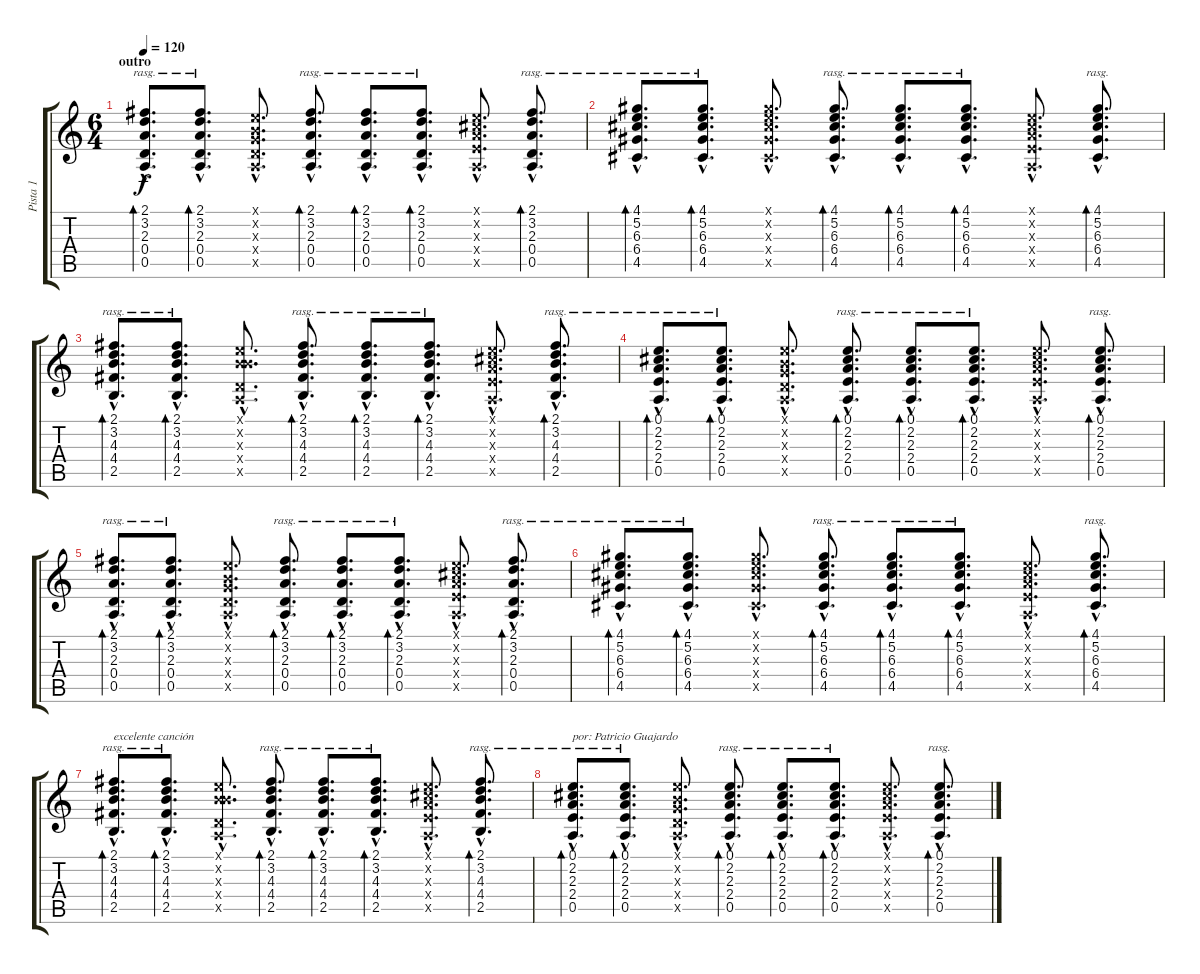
\track ("Pista 1" "Pista 1") {instrument acousticguitarsteel}
\staff {score tabs}
\tuning (E4 B3 G3 D3 A2 E2) {hide}
\ts (6 4)
\section ("" "outro")
\tempo 120
\clef g2
\ks c
(2.1{hac} 3.2{hac} 2.3{hac} 0.4{hac} 0.5{hac}).8{d bd 30 rasg ii dy f} (2.1{hac} 3.2{hac} 2.3{hac} 0.4{hac} 0.5{hac}).8{d bd 30 rasg ii} (0.1{hac x} 0.2{hac x} 0.3{hac x} 0.4{hac x} 0.5{hac x}).8{d} (2.1{hac} 3.2{hac} 2.3{hac} 0.4{hac} 0.5{hac}).8{d bd 30 rasg ii} (2.1{hac} 3.2{hac} 2.3{hac} 0.4{hac} 0.5{hac}).8{d bd 30 rasg ii} (2.1{hac} 3.2{hac} 2.3{hac} 0.4{hac} 0.5{hac}).8{d bd 30 rasg ii} (0.1{hac x} 2.2{hac x} 2.3{hac x} 2.4{hac x} 0.5{hac x}).8{d} (2.1{hac} 3.2{hac} 2.3{hac} 0.4{hac} 0.5{hac}).8{d bd 30 rasg ii} |
(4.1{hac} 5.2{hac} 6.3{hac} 6.4{hac} 4.5{hac}).8{d bd 30 rasg ii} (4.1{hac} 5.2{hac} 6.3{hac} 6.4{hac} 4.5{hac}).8{d bd 30 rasg ii} (4.1{hac x} 5.2{hac x} 6.3{hac x} 6.4{hac x} 4.5{hac x}).8{d} (4.1{hac} 5.2{hac} 6.3{hac} 6.4{hac} 4.5{hac}).8{d bd 30 rasg ii} (4.1{hac} 5.2{hac} 6.3{hac} 6.4{hac} 4.5{hac}).8{d bd 30 rasg ii} (4.1{hac} 5.2{hac} 6.3{hac} 6.4{hac} 4.5{hac}).8{d bd 30 rasg ii} (0.1{hac x} 2.2{hac x} 2.3{hac x} 2.4{hac x} 0.5{hac x}).8{d} (4.1{hac} 5.2{hac} 6.3{hac} 6.4{hac} 4.5{hac}).8{d bd 30 rasg ii} |
(2.1{hac} 3.2{hac} 4.3{hac} 4.4{hac} 2.5{hac}).8{d bd 30 rasg ii} (2.1{hac} 3.2{hac} 4.3{hac} 4.4{hac} 2.5{hac}).8{d bd 30 rasg ii} (0.1{hac x} 0.2{hac x} 4.3{hac x} 0.4{hac x} 0.5{hac x}).8{d} (2.1{hac} 3.2{hac} 4.3{hac} 4.4{hac} 2.5{hac}).8{d bd 30 rasg ii} (2.1{hac} 3.2{hac} 4.3{hac} 4.4{hac} 2.5{hac}).8{d bd 30 rasg ii} (2.1{hac} 3.2{hac} 4.3{hac} 4.4{hac} 2.5{hac}).8{d bd 30 rasg ii} (0.1{hac x} 2.2{hac x} 2.3{hac x} 2.4{hac x} 0.5{hac x}).8{d} (2.1{hac} 3.2{hac} 4.3{hac} 4.4{hac} 2.5{hac}).8{d bd 30 rasg ii} |
(0.1{hac} 2.2{hac} 2.3{hac} 2.4{hac} 0.5{hac}).8{d bd 30 rasg ii} (0.1{hac} 2.2{hac} 2.3{hac} 2.4{hac} 0.5{hac}).8{d bd 30 rasg ii} (0.1{hac x} 0.2{hac x} 0.3{hac x} 0.4{hac x} 0.5{hac x}).8{d} (0.1{hac} 2.2{hac} 2.3{hac} 2.4{hac} 0.5{hac}).8{d bd 30 rasg ii} (0.1{hac} 2.2{hac} 2.3{hac} 2.4{hac} 0.5{hac}).8{d bd 30 rasg ii} (0.1{hac} 2.2{hac} 2.3{hac} 2.4{hac} 0.5{hac}).8{d bd 30 rasg ii} (0.1{hac x} 2.2{hac x} 2.3{hac x} 2.4{hac x} 0.5{hac x}).8{d} (0.1{hac} 2.2{hac} 2.3{hac} 2.4{hac} 0.5{hac}).8{d bd 30 rasg ii} |
(2.1{hac} 3.2{hac} 2.3{hac} 0.4{hac} 0.5{hac}).8{d bd 30 rasg ii} (2.1{hac} 3.2{hac} 2.3{hac} 0.4{hac} 0.5{hac}).8{d bd 30 rasg ii} (0.1{hac x} 0.2{hac x} 0.3{hac x} 0.4{hac x} 0.5{hac x}).8{d} (2.1{hac} 3.2{hac} 2.3{hac} 0.4{hac} 0.5{hac}).8{d bd 30 rasg ii volume 12} (2.1{hac} 3.2{hac} 2.3{hac} 0.4{hac} 0.5{hac}).8{d bd 30 rasg ii} (2.1{hac} 3.2{hac} 2.3{hac} 0.4{hac} 0.5{hac}).8{d bd 30 rasg ii} (0.1{hac x} 2.2{hac x} 2.3{hac x} 2.4{hac x} 0.5{hac x}).8{d} (2.1{hac} 3.2{hac} 2.3{hac} 0.4{hac} 0.5{hac}).8{d bd 30 rasg ii volume 11} |
(4.1{hac} 5.2{hac} 6.3{hac} 6.4{hac} 4.5{hac}).8{d bd 30 rasg ii} (4.1{hac} 5.2{hac} 6.3{hac} 6.4{hac} 4.5{hac}).8{d bd 30 rasg ii} (4.1{hac x} 5.2{hac x} 6.3{hac x} 6.4{hac x} 4.5{hac x}).8{d} (4.1{hac} 5.2{hac} 6.3{hac} 6.4{hac} 4.5{hac}).8{d bd 30 rasg ii volume 10} (4.1{hac} 5.2{hac} 6.3{hac} 6.4{hac} 4.5{hac}).8{d bd 30 rasg ii} (4.1{hac} 5.2{hac} 6.3{hac} 6.4{hac} 4.5{hac}).8{d bd 30 rasg ii} (0.1{hac x} 2.2{hac x} 2.3{hac x} 2.4{hac x} 0.5{hac x}).8{d} (4.1{hac} 5.2{hac} 6.3{hac} 6.4{hac} 4.5{hac}).8{d bd 30 rasg ii volume 8} |
(2.1{hac} 3.2{hac} 4.3{hac} 4.4{hac} 2.5{hac}).8{d bd 30 rasg ii txt "excelente canción"} (2.1{hac} 3.2{hac} 4.3{hac} 4.4{hac} 2.5{hac}).8{d bd 30 rasg ii} (0.1{hac x} 0.2{hac x} 4.3{hac x} 0.4{hac x} 0.5{hac x}).8{d} (2.1{hac} 3.2{hac} 4.3{hac} 4.4{hac} 2.5{hac}).8{d bd 30 rasg ii volume 7} (2.1{hac} 3.2{hac} 4.3{hac} 4.4{hac} 2.5{hac}).8{d bd 30 rasg ii} (2.1{hac} 3.2{hac} 4.3{hac} 4.4{hac} 2.5{hac}).8{d bd 30 rasg ii} (0.1{hac x} 2.2{hac x} 2.3{hac x} 2.4{hac x} 0.5{hac x}).8{d} (2.1{hac} 3.2{hac} 4.3{hac} 4.4{hac} 2.5{hac}).8{d bd 30 rasg ii volume 4} |
(0.1{hac} 2.2{hac} 2.3{hac} 2.4{hac} 0.5{hac}).8{d bd 30 rasg ii txt "por: Patricio Guajardo"} (0.1{hac} 2.2{hac} 2.3{hac} 2.4{hac} 0.5{hac}).8{d bd 30 rasg ii} (0.1{hac x} 0.2{hac x} 0.3{hac x} 0.4{hac x} 0.5{hac x}).8{d} (0.1{hac} 2.2{hac} 2.3{hac} 2.4{hac} 0.5{hac}).8{d bd 30 rasg ii volume 2} (0.1{hac} 2.2{hac} 2.3{hac} 2.4{hac} 0.5{hac}).8{d bd 30 rasg ii} (0.1{hac} 2.2{hac} 2.3{hac} 2.4{hac} 0.5{hac}).8{d bd 30 rasg ii} (0.1{hac x} 2.2{hac x} 2.3{hac x} 2.4{hac x} 0.5{hac x}).8{d} (0.1{hac} 2.2{hac} 2.3{hac} 2.4{hac} 0.5{hac}).8{d bd 30 rasg ii volume 1}
